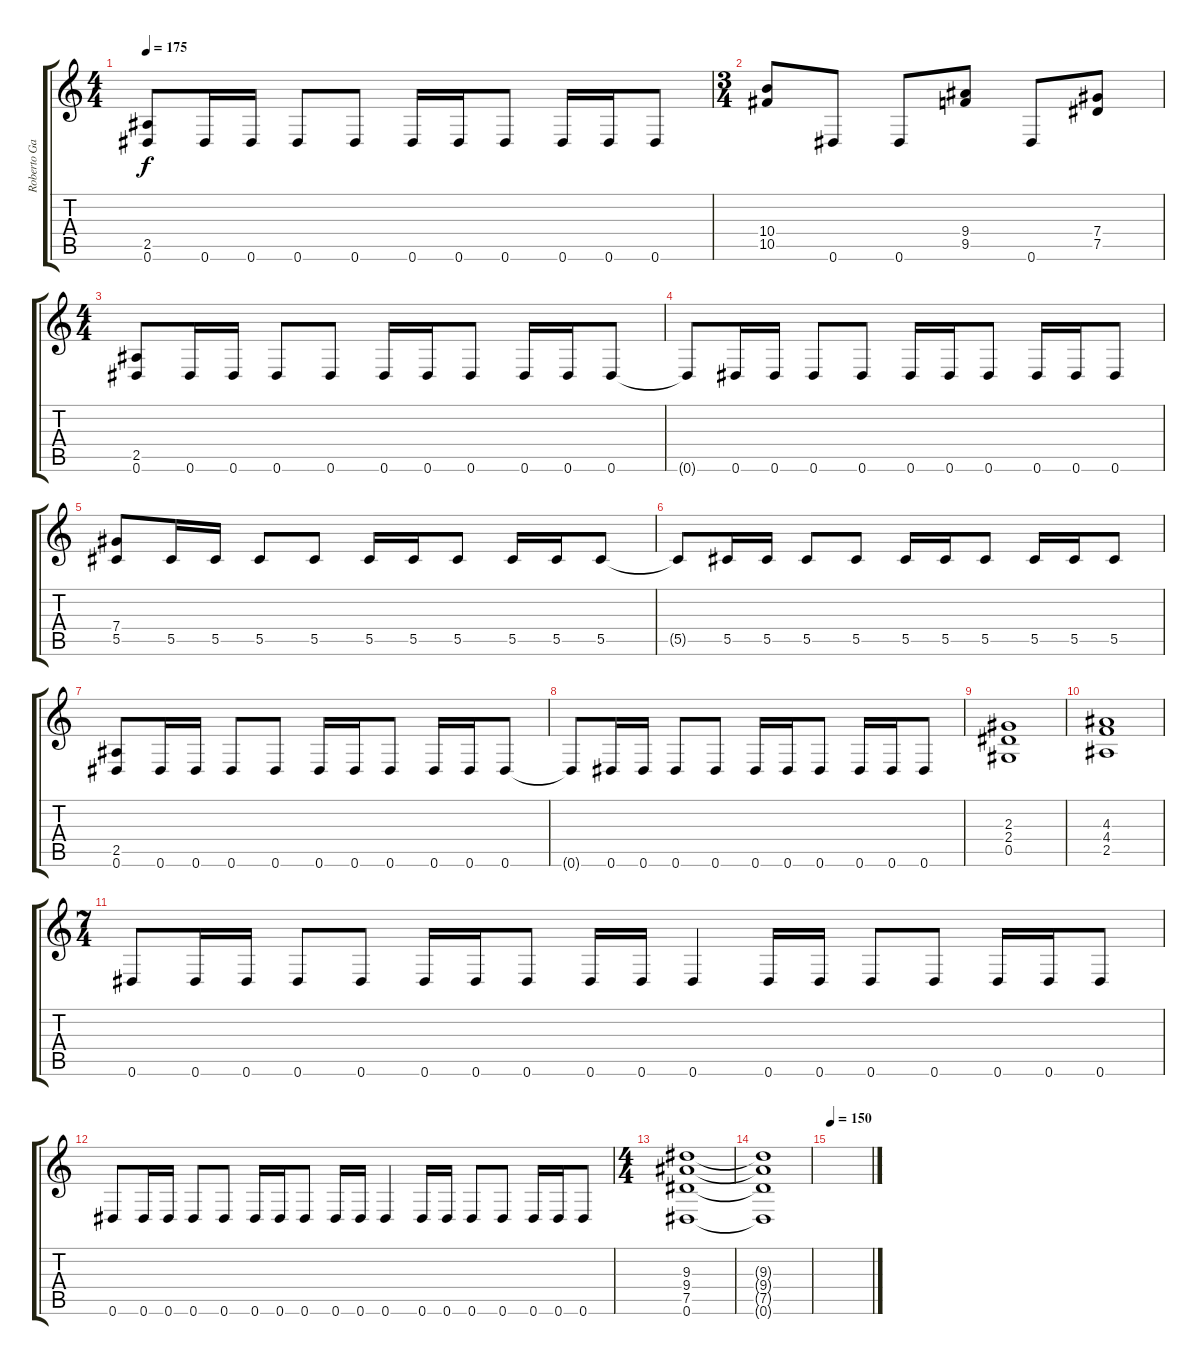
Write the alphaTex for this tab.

\track ("Roberto García" "Roberto Ga") {instrument distortionguitar}
\staff {score tabs}
\tuning (Eb4 Bb3 Gb3 Db3 Ab2 Eb2) {hide}
\ts (4 4)
\tempo 175
\clef g2
\ks c
(2.5 0.6).8{dy f} 0.6.16 0.6.16 0.6.8 0.6.8 0.6.16 0.6.16 0.6.8 0.6.16 0.6.16 0.6.8 |
\ts (3 4)
(10.4 10.5).8 0.6.8 0.6.8 (9.4 9.5).8 0.6.8 (7.4 7.5).8 |
\ts (4 4)
(2.5 0.6).8 0.6.16 0.6.16 0.6.8 0.6.8 0.6.16 0.6.16 0.6.8 0.6.16 0.6.16 0.6.8 |
0.6{t}.8 0.6.16 0.6.16 0.6.8 0.6.8 0.6.16 0.6.16 0.6.8 0.6.16 0.6.16 0.6.8 |
(7.4 5.5).8 5.5.16 5.5.16 5.5.8 5.5.8 5.5.16 5.5.16 5.5.8 5.5.16 5.5.16 5.5.8 |
5.5{t}.8 5.5.16 5.5.16 5.5.8 5.5.8 5.5.16 5.5.16 5.5.8 5.5.16 5.5.16 5.5.8 |
(2.5 0.6).8 0.6.16 0.6.16 0.6.8 0.6.8 0.6.16 0.6.16 0.6.8 0.6.16 0.6.16 0.6.8 |
0.6{t}.8 0.6.16 0.6.16 0.6.8 0.6.8 0.6.16 0.6.16 0.6.8 0.6.16 0.6.16 0.6.8 |
(2.3 2.4 0.5).1 |
(4.3 4.4 2.5).1 |
\ts (7 4)
0.6.8 0.6.16 0.6.16 0.6.8 0.6.8 0.6.16 0.6.16 0.6.8 0.6.16 0.6.16 0.6.4 0.6.16 0.6.16 0.6.8 0.6.8 0.6.16 0.6.16 0.6.8 |
0.6.8 0.6.16 0.6.16 0.6.8 0.6.8 0.6.16 0.6.16 0.6.8 0.6.16 0.6.16 0.6.4 0.6.16 0.6.16 0.6.8 0.6.8 0.6.16 0.6.16 0.6.8 |
\ts (4 4)
(9.3 9.4 7.5 0.6).1 |
(9.3{t} 9.4{t} 7.5{t} 0.6{t}).1 |
\tempo 150
